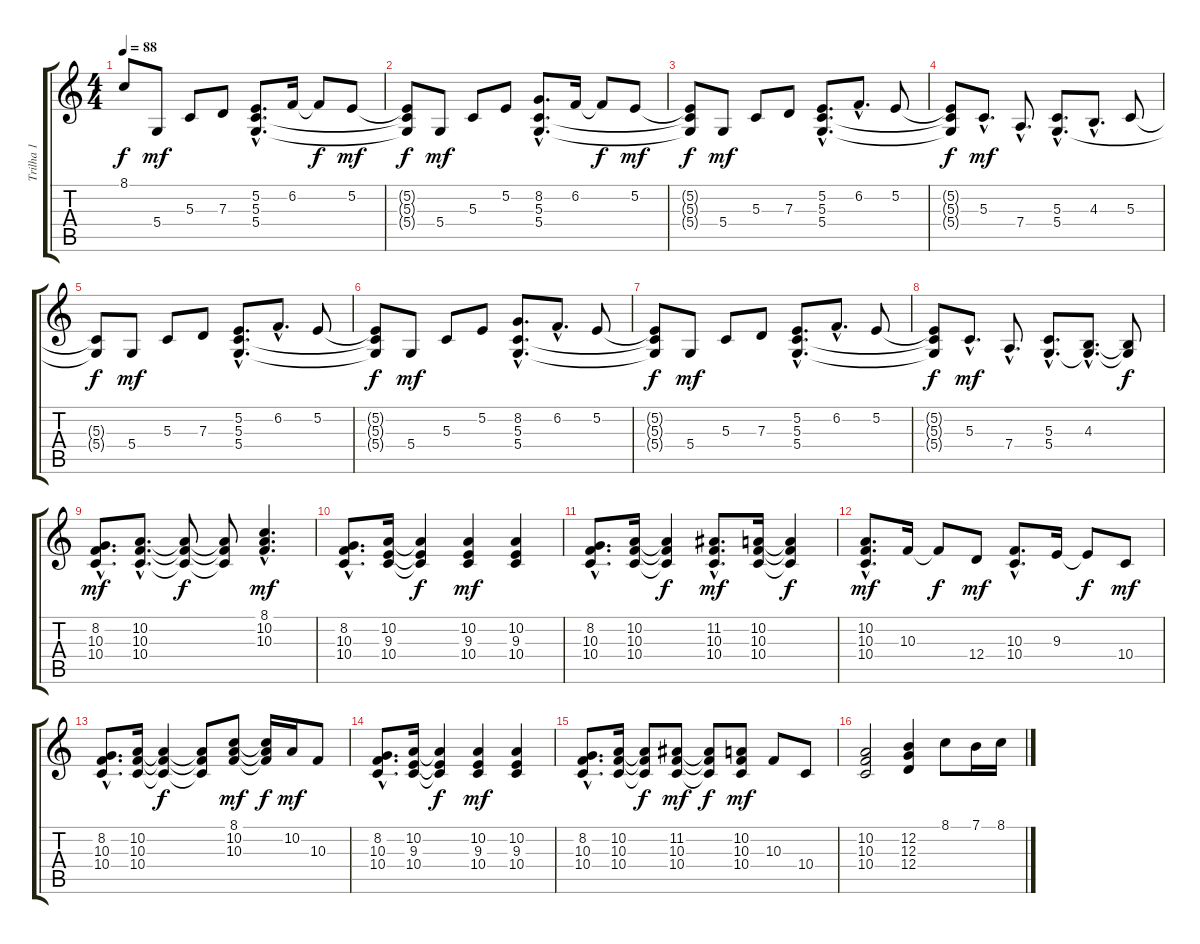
\track ("Trilha 1" "Trilha 1") {instrument electricgrandpiano}
\staff {score tabs}
\tuning (E4 B3 G3 D3 A2 E2) {hide}
\ts (4 4)
\tempo 88
\clef g2
\ks c
8.1{t}.8{dy f} 5.4.8{dy mf} 5.3.8 7.3.8 (5.2{hac} 5.3{hac} 5.4{hac}).8{d} 6.2.16 6.2{t}.8{dy f} 5.2.8{dy mf} |
(5.2{t} 5.3{t} 5.4{t}).8{dy f} 5.4.8{dy mf} 5.3.8 5.2.8 (8.2{hac} 5.3{hac} 5.4{hac}).8{d} 6.2.16 6.2{t}.8{dy f} 5.2.8{dy mf} |
(5.2{t} 5.3{t} 5.4{t}).8{dy f} 5.4.8{dy mf} 5.3.8 7.3.8 (5.2{hac} 5.3{hac} 5.4{hac}).8{d} 6.2{hac}.8{d} 5.2.8 |
(5.2{t} 5.3{t} 5.4{t}).8{dy f} 5.3{hac}.8{d dy mf} 7.4{hac}.8{d} (5.3{hac} 5.4{hac}).8{d} 4.3{hac}.8{d} 5.3.8 |
(5.3{t} 5.4{t}).8{dy f} 5.4.8{dy mf} 5.3.8 7.3.8 (5.2{hac} 5.3{hac} 5.4{hac}).8{d} 6.2{hac}.8{d} 5.2.8 |
(5.2{t} 5.3{t} 5.4{t}).8{dy f} 5.4.8{dy mf} 5.3.8 5.2.8 (8.2{hac} 5.3{hac} 5.4{hac}).8{d} 6.2{hac}.8{d} 5.2.8 |
(5.2{t} 5.3{t} 5.4{t}).8{dy f} 5.4.8{dy mf} 5.3.8 7.3.8 (5.2{hac} 5.3{hac} 5.4{hac}).8{d} 6.2{hac}.8{d} 5.2.8 |
(5.2{t} 5.3{t} 5.4{t}).8{dy f} 5.3{hac}.8{d dy mf} 7.4{hac}.8{d} (5.3{hac} 5.4{hac}).8{d} (4.3{hac} 5.4{hac t}).8{d} (4.3{t} 5.4{t}).8{dy f} |
(8.2{hac} 10.3{hac} 10.4{hac}).8{d dy mf volume 13} (10.2{hac} 10.3{hac} 10.4{hac}).8{d} (10.2{t} 10.3{t} 10.4{t}).8{dy f} (10.2{t} 10.3{t} 10.4{t}).8 (8.1{hac} 10.2{hac} 10.3{hac}).4{d dy mf} |
(8.2{hac} 10.3{hac} 10.4{hac}).8{d} (10.2 9.3 10.4).16 (10.2{t} 9.3{t} 10.4{t}).4{dy f} (10.2 9.3 10.4).4{dy mf} (10.2 9.3 10.4).4 |
(8.2{hac} 10.3{hac} 10.4{hac}).8{d} (10.2 10.3 10.4).16 (10.2{t} 10.3{t} 10.4{t}).4{dy f} (11.2{hac} 10.3{hac} 10.4{hac}).8{d dy mf} (10.2 10.3 10.4).16 (10.2{t} 10.3{t} 10.4{t}).4{dy f} |
(10.2{hac} 10.3{hac} 10.4{hac}).8{d dy mf} 10.3.16 10.3{t}.8{dy f} 12.4.8{dy mf} (10.3{hac} 10.4{hac}).8{d} 9.3.16 9.3{t}.8{dy f} 10.4.8{dy mf} |
(8.2{hac} 10.3{hac} 10.4{hac}).8{d} (10.2 10.3 10.4).16 (10.2{t} 10.3{t} 10.4{t}).4{dy f} (10.2{t} 10.3{t} 10.4{t}).8 (8.1 10.2 10.3).8{dy mf} (8.1{t} 10.2{t} 10.3{t}).16{dy f} 10.2.16{dy mf} 10.3.8 |
(8.2{hac} 10.3{hac} 10.4{hac}).8{d} (10.2 9.3 10.4).16 (10.2{t} 9.3{t} 10.4{t}).4{dy f} (10.2 9.3 10.4).4{dy mf} (10.2 9.3 10.4).4 |
(8.2{hac} 10.3{hac} 10.4{hac}).8{d} (10.2 10.3 10.4).16 (10.2{t} 10.3{t} 10.4{t}).8{dy f} (11.2 10.3 10.4).8{dy mf} (11.2{t} 10.3{t} 10.4{t}).8{dy f} (10.2 10.3 10.4).8{dy mf} 10.3.8 10.4.8 |
(10.2 10.3 10.4).2 (12.2 12.3 12.4).4 8.1.8 7.1.16 8.1.16
